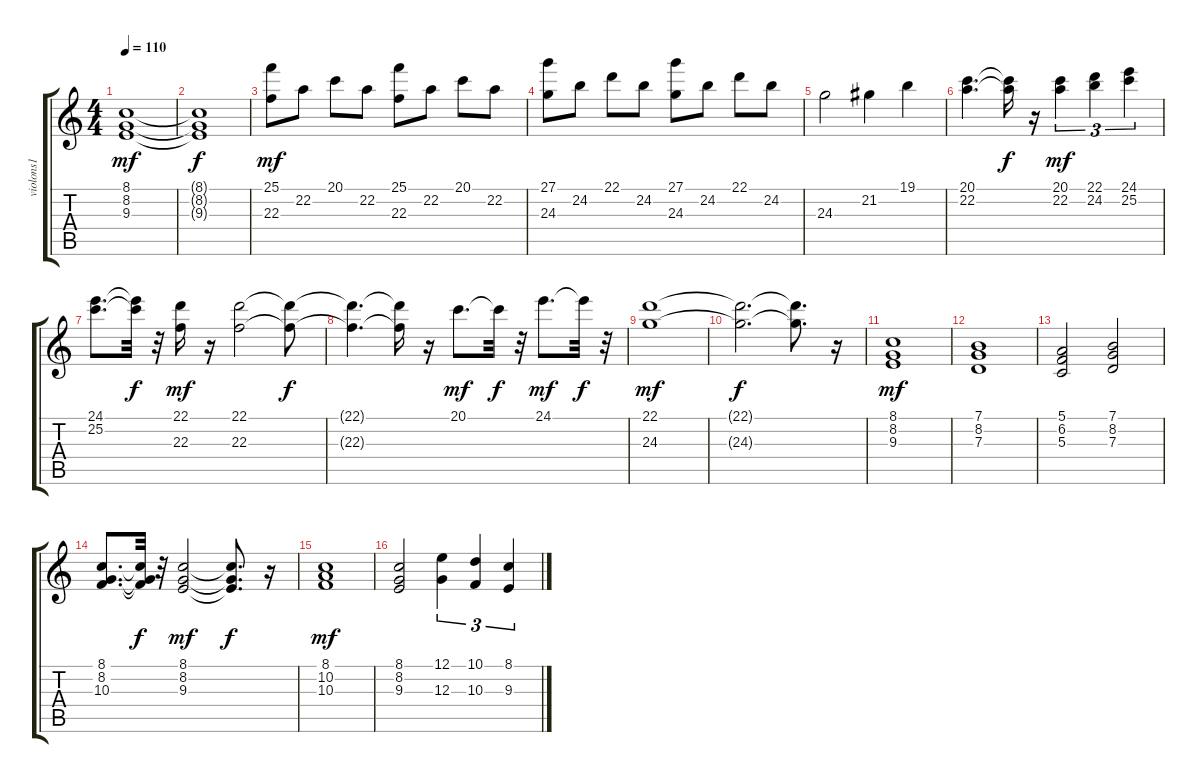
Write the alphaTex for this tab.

\track ("violons1" "violons1") {instrument stringensemble1}
\staff {score tabs}
\tuning (E4 B3 G3 D3 A2 E2) {hide}
\ts (4 4)
\tempo 110
\clef g2
\ks c
(8.1 8.2 9.3).1{dy mf} |
(8.1{t} 8.2{t} 9.3{t}).1{dy f} |
(25.1 22.3).8{dy mf} 22.2.8 20.1.8 22.2.8 (25.1 22.3).8 22.2.8 20.1.8 22.2.8 |
(27.1 24.3).8 24.2.8 22.1.8 24.2.8 (27.1 24.3).8 24.2.8 22.1.8 24.2.8 |
24.3.2 21.2.4 19.1.4 |
(20.1 22.2).4{d} (20.1{t} 22.2{t}).16{dy f} r.16 (20.1 22.2).4{tu (3 2) dy mf} (22.1 24.2).4{tu (3 2)} (24.1 25.2).4{tu (3 2)} |
(24.1 25.2).8{d} (24.1{t} 25.2{t}).32{dy f} r.32 (22.1 22.3).16{dy mf} r.16 (22.1 22.3).2 (22.1{t} 22.3{t}).8{dy f} |
(22.1{t} 22.3{t}).4{d} (22.1{t} 22.3{t}).16 r.16 20.1.8{d dy mf} 20.1{t}.32{dy f} r.32 24.1.8{d dy mf} 24.1{t}.32{dy f} r.32 |
(22.1 24.3).1{dy mf} |
(22.1{t} 24.3{t}).2{d dy f} (22.1{t} 24.3{t}).8{d} r.16 |
(8.1 8.2 9.3).1{dy mf} |
(7.1 8.2 7.3).1 |
(5.1 6.2 5.3).2 (7.1 8.2 7.3).2 |
(8.1 8.2 10.3).8{d} (8.1{t} 8.2{t} 10.3{t}).32{dy f} r.32 (8.1 8.2 9.3).2{dy mf} (8.1{t} 8.2{t} 9.3{t}).8{d dy f} r.16 |
(8.1 10.2 10.3).1{dy mf} |
(8.1 8.2 9.3).2 (12.1 12.3).4{tu (3 2)} (10.1 10.3).4{tu (3 2)} (8.1 9.3).4{tu (3 2)}
